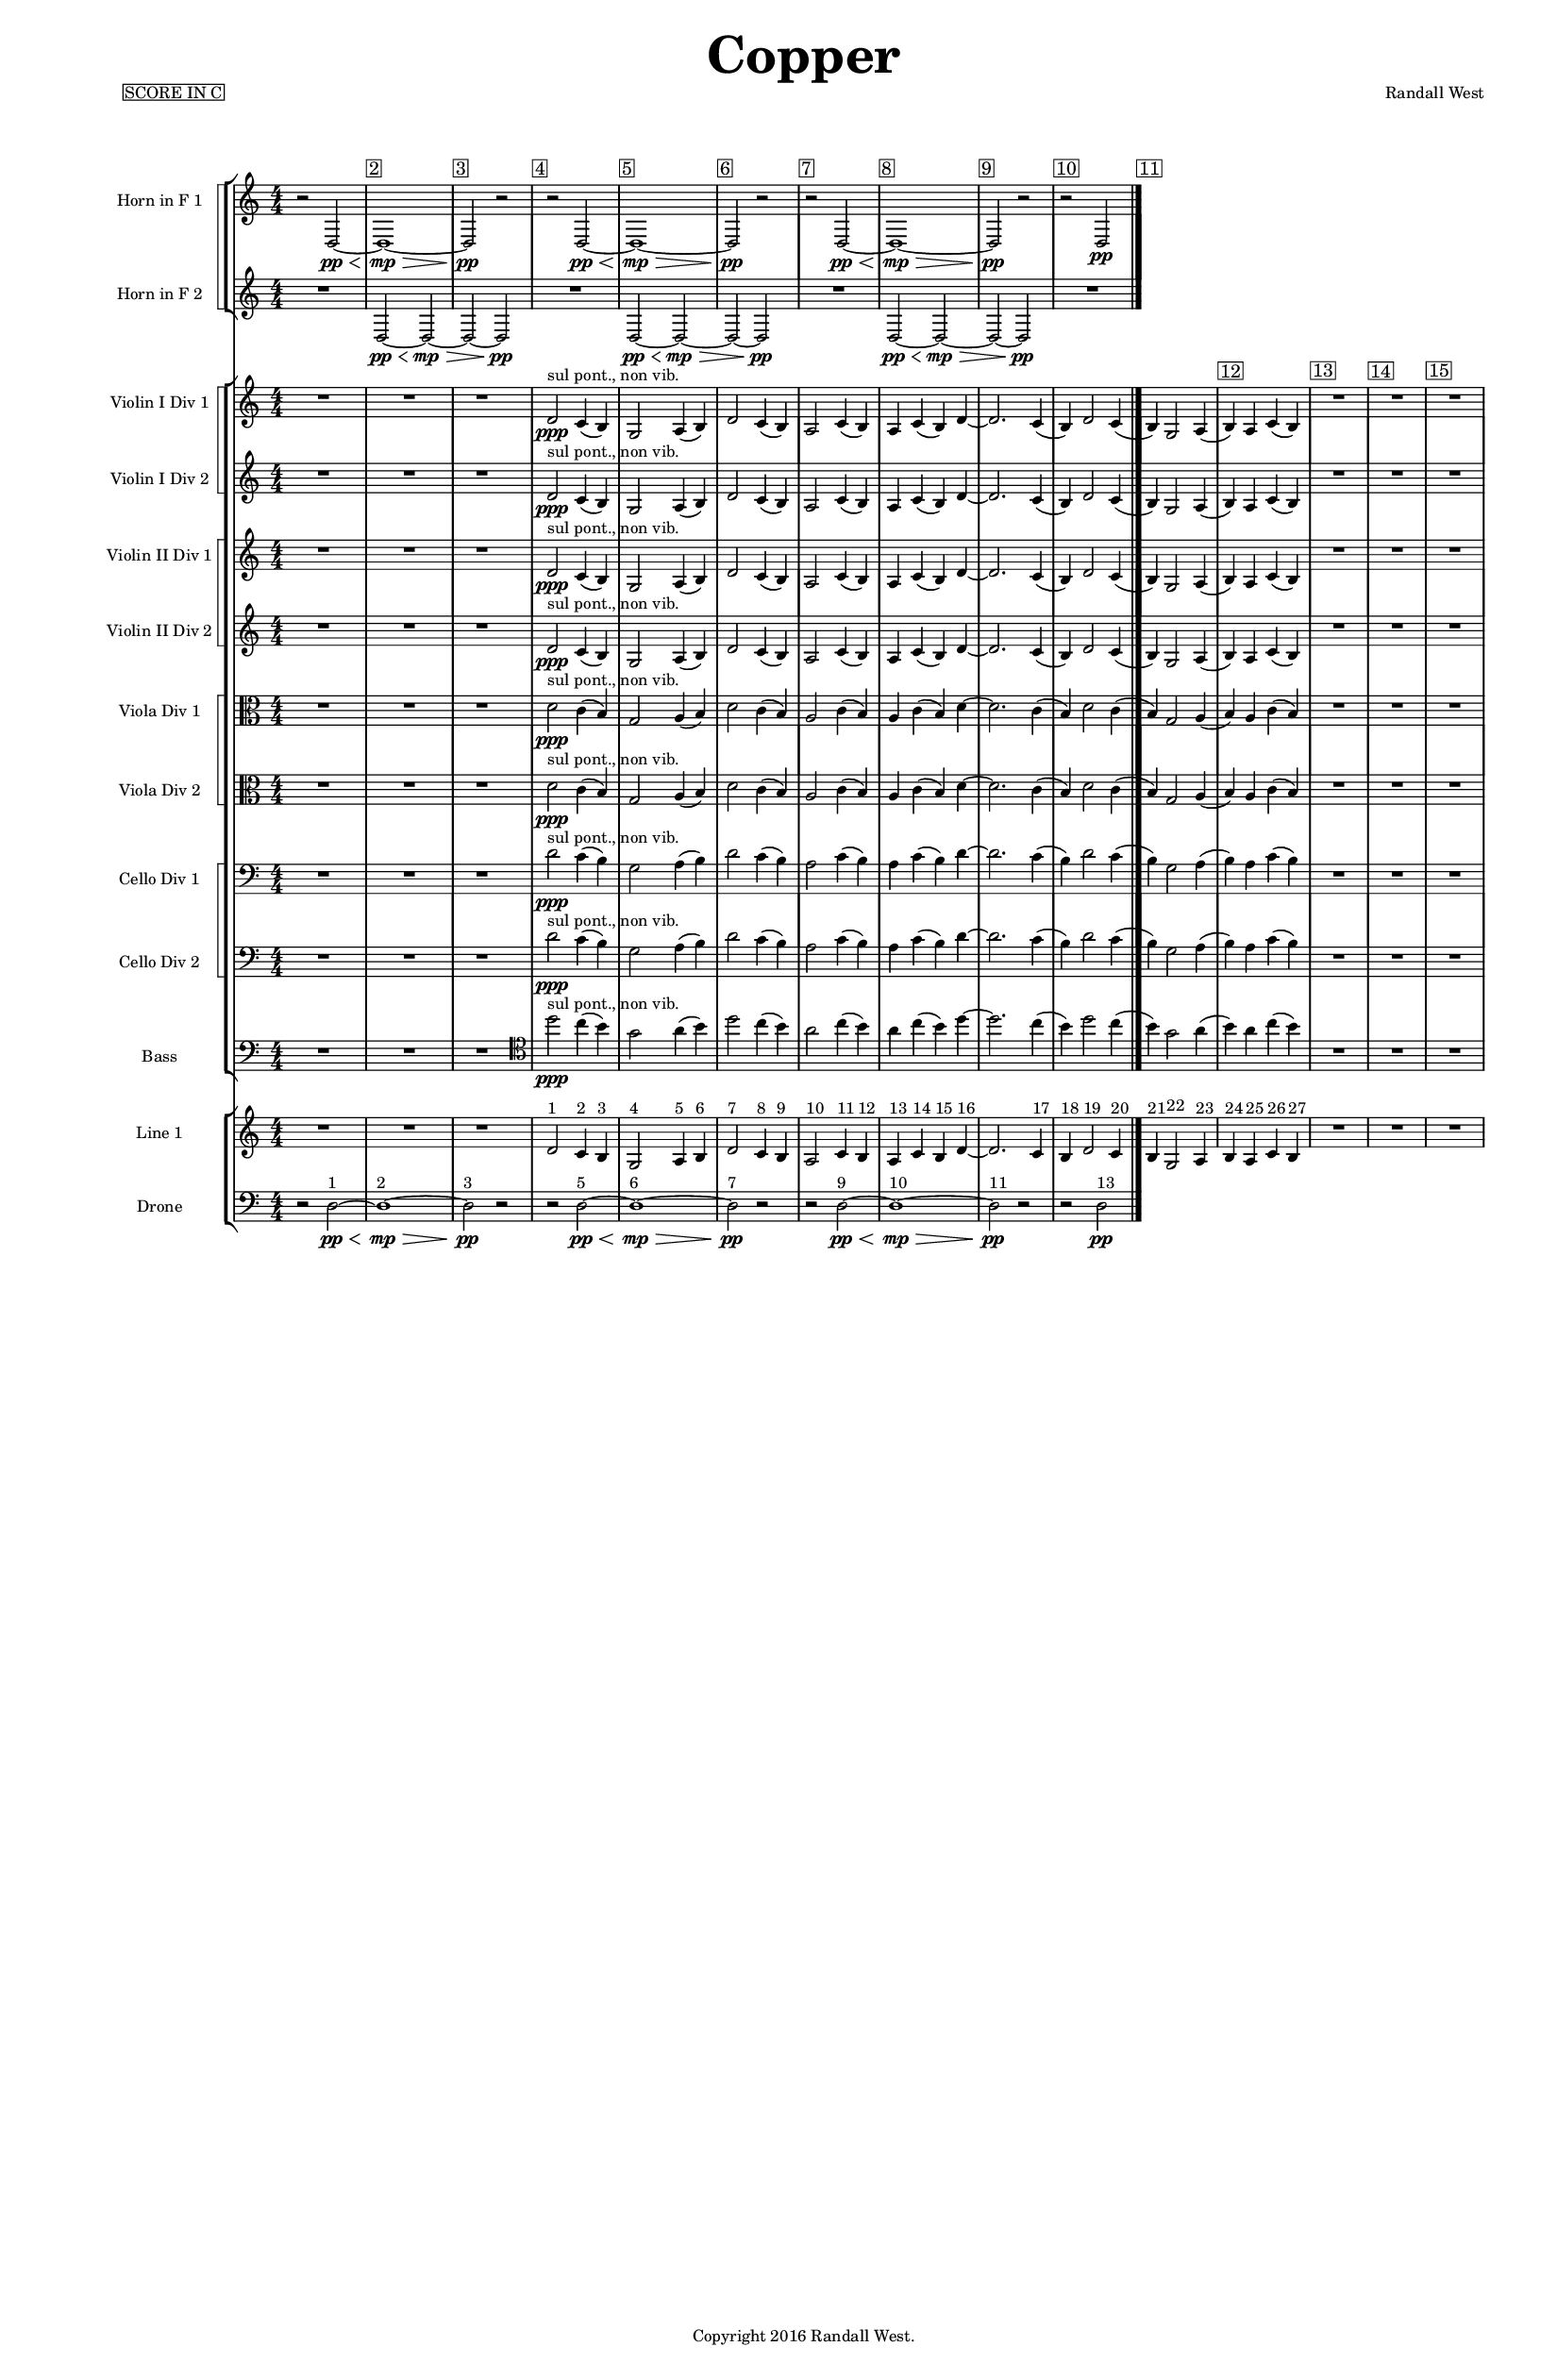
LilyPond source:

% 2016-09-23 21:07

\version "2.18.2"
\language "english"

#(set-default-paper-size "tabloid" 'portrait)
#(set-global-staff-size 14.9)

\header {
    composer = "Randall West"
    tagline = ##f
    poet = \markup { \box "SCORE IN C" } %HACKY WAY TO GET SCORE IN C IN THERE !!!!!!
    title = \markup {
        \column {
            \center-align {
                \fontsize #6 {
                    "Copper"
                }
            }
        }
    }
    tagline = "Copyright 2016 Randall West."
}

\paper {
    #(set-paper-size "tabloid")
    %#(set-paper-size "letter")
    left-margin = 22\mm
    system-separator-markup = \slashSeparator
    markup-system-spacing = #'(
        (basic-distance . 0)
        (minimum-distance . 0)
        (padding . 8)
        (stretchability . 0)
    )
    system-system-spacing = #'(
        (basic-distance . 12)
        (minimum-distance . 18)
        (padding . 12)
        (stretchability . 20)
    )
}

\layout {
    \set Score.markFormatter = #format-mark-circle-letters 
    \context {        
        \Score
        
        % \remove "Bar_number_engraver"
        \override BarNumber #'break-visibility = #'#(#f #t #t)
        \override BarNumber #'font-size = #1.2
        \override BarNumber  #'stencil = #(make-stencil-boxer 0.1 0.25 ly:text-interface::print)
        
        \override RehearsalMark #'font-size = #6

    }
    \context {
        \Staff \RemoveEmptyStaves
        \override VerticalAxisGroup #'remove-first = ##t % NOTE: comment this out to show staves on first page
        \override Hairpin #'minimum-length = #6
    }
    \context {
        \RhythmicStaff \RemoveEmptyStaves
        \override VerticalAxisGroup #'remove-first = ##t % NOTE: comment this out to show staves on first page
        \override Hairpin #'minimum-length = #6
    }
    % \context {
    %     \Dynamics
    %     \consists #Measure_counter_engraver
    %     \override MeasureCounter.direction = #DOWN
    %     \override MeasureCounter.font-encoding = #'latin1
    %     \override MeasureCounter.font-shape = #'italic
    %     % to control the distance of the Dynamics context from the staff:
    %     \override VerticalAxisGroup.nonstaff-relatedstaff-spacing.padding = #3
    %     \override MeasureCounter.font-size = #1.2
    %     % NOTE... below causes an error... why?
    %     % \override MeasureCounter.stencil = #(make-stencil-boxer 0.1 0.25 ly:text-interface::print)
    % }
}


\header {}

\layout {}

\paper {}

\score {
    \new Score <<
        \new StaffGroup <<
            \new StaffGroup \with {
                systemStartDelimiter = #'SystemStartSquare
            } <<
                \new Staff {
                    \set Staff.instrumentName = \markup { "Flute 1" }
                    \set Staff.shortInstrumentName = \markup { Fl.1 }
                    \time 4/4
                    {
                        \numericTimeSignature
                        \accidentalStyle modern-cautionary
                        R1 * 12
                    }
                }
                \new Staff {
                    \set Staff.instrumentName = \markup { "Flute 2" }
                    \set Staff.shortInstrumentName = \markup { Fl.2 }
                    \time 4/4
                    {
                        \numericTimeSignature
                        \accidentalStyle modern-cautionary
                        R1 * 12
                    }
                }
                \new Staff {
                    \set Staff.instrumentName = \markup { "Flute 3" }
                    \set Staff.shortInstrumentName = \markup { Fl.3 }
                    \time 4/4
                    {
                        \numericTimeSignature
                        \accidentalStyle modern-cautionary
                        R1 * 12
                    }
                }
            >>
            \new StaffGroup \with {
                systemStartDelimiter = #'SystemStartSquare
            } <<
                \new Staff {
                    \set Staff.instrumentName = \markup { "Oboe 1" }
                    \set Staff.shortInstrumentName = \markup { Ob.1 }
                    \time 4/4
                    {
                        \numericTimeSignature
                        \accidentalStyle modern-cautionary
                        R1 * 12
                    }
                }
                \new Staff {
                    \set Staff.instrumentName = \markup { "Oboe 2" }
                    \set Staff.shortInstrumentName = \markup { Ob.2 }
                    \time 4/4
                    {
                        \numericTimeSignature
                        \accidentalStyle modern-cautionary
                        R1 * 12
                    }
                }
            >>
            \new StaffGroup \with {
                systemStartDelimiter = #'SystemStartSquare
            } <<
                \new Staff {
                    \set Staff.instrumentName = \markup { "Clarinet 1" }
                    \set Staff.shortInstrumentName = \markup { Cl.1 }
                    \time 4/4
                    {
                        \numericTimeSignature
                        \accidentalStyle modern-cautionary
                        R1 * 12
                    }
                }
                \new Staff {
                    \set Staff.instrumentName = \markup { "Clarinet 2" }
                    \set Staff.shortInstrumentName = \markup { Cl.2 }
                    \time 4/4
                    {
                        \numericTimeSignature
                        \accidentalStyle modern-cautionary
                        R1 * 12
                    }
                }
            >>
            \new StaffGroup \with {
                systemStartDelimiter = #'SystemStartSquare
            } <<
                \new Staff {
                    \clef "bass"
                    \set Staff.instrumentName = \markup { "Bassoon 1" }
                    \set Staff.shortInstrumentName = \markup { Bsn.1 }
                    \time 4/4
                    {
                        \numericTimeSignature
                        \accidentalStyle modern-cautionary
                        R1 * 12
                    }
                }
                \new Staff {
                    \clef "bass"
                    \set Staff.instrumentName = \markup { "Bassoon 2" }
                    \set Staff.shortInstrumentName = \markup { Bsn.2 }
                    \time 4/4
                    {
                        \numericTimeSignature
                        \accidentalStyle modern-cautionary
                        R1 * 12
                    }
                }
            >>
        >>
        \new StaffGroup <<
            \new StaffGroup \with {
                systemStartDelimiter = #'SystemStartSquare
            } <<
                \new Staff {
                    \set Staff.instrumentName = \markup { "Horn in F 1" }
                    \set Staff.shortInstrumentName = \markup { Hn.1 }
                    \time 4/4
                    {
                        \numericTimeSignature
                        \accidentalStyle modern-cautionary
                        r2
                        d2 \pp ~ \<
                        d1 \mp ~ \>
                        d2 \pp
                        r2
                        r2
                        d2 \pp ~ \<
                        d1 \mp ~ \>
                        d2 \pp
                        r2
                        r2
                        d2 \pp ~ \<
                        d1 \mp ~ \>
                        d2 \pp
                        r2
                        r2
                        d2 \pp
                    }
                }
                \new Staff {
                    \set Staff.instrumentName = \markup { "Horn in F 2" }
                    \set Staff.shortInstrumentName = \markup { Hn.2 }
                    \time 4/4
                    {
                        \numericTimeSignature
                        \accidentalStyle modern-cautionary
                        {
                            R1 * 1
                        }
                        d2 \pp ~ \<
                        d2 \mp ~ ~ \>
                        d2 ~
                        d2 \pp
                        {
                            R1 * 1
                        }
                        d2 \pp ~ \<
                        d2 \mp ~ ~ \>
                        d2 ~
                        d2 \pp
                        {
                            R1 * 1
                        }
                        d2 \pp ~ \<
                        d2 \mp ~ ~ \>
                        d2 ~
                        d2 \pp
                        {
                            R1 * 1
                        }
                    }
                }
            >>
            \new StaffGroup \with {
                systemStartDelimiter = #'SystemStartSquare
            } <<
                \new Staff {
                    \set Staff.instrumentName = \markup { "Trumpet in C 1" }
                    \set Staff.shortInstrumentName = \markup { Tpt.1 }
                    \time 4/4
                    {
                        \numericTimeSignature
                        \accidentalStyle modern-cautionary
                        R1 * 12
                    }
                }
                \new Staff {
                    \set Staff.instrumentName = \markup { "Trumpet in C 2" }
                    \set Staff.shortInstrumentName = \markup { Tpt.2 }
                    \time 4/4
                    {
                        \numericTimeSignature
                        \accidentalStyle modern-cautionary
                        R1 * 12
                    }
                }
            >>
            \new StaffGroup \with {
                systemStartDelimiter = #'SystemStartSquare
            } <<
                \new Staff {
                    \clef "bass"
                    \set Staff.instrumentName = \markup { "Tenor Trombone 1" }
                    \set Staff.shortInstrumentName = \markup { Tbn.1 }
                    \time 4/4
                    {
                        \numericTimeSignature
                        \accidentalStyle modern-cautionary
                        R1 * 12
                    }
                }
                \new Staff {
                    \clef "bass"
                    \set Staff.instrumentName = \markup { "Tenor Trombone 2" }
                    \set Staff.shortInstrumentName = \markup { Tbn.2 }
                    \time 4/4
                    {
                        \numericTimeSignature
                        \accidentalStyle modern-cautionary
                        R1 * 12
                    }
                }
            >>
            \new Staff {
                \clef "bass"
                \set Staff.instrumentName = \markup { Tuba }
                \set Staff.shortInstrumentName = \markup { Tba }
                \time 4/4
                {
                    \numericTimeSignature
                    \accidentalStyle modern-cautionary
                    R1 * 12
                }
            }
        >>
        \new Staff {
            \clef "bass"
            \set Staff.instrumentName = \markup { Timpani }
            \set Staff.shortInstrumentName = \markup { Timp }
            \time 4/4
            {
                \numericTimeSignature
                \accidentalStyle modern-cautionary
                R1 * 12
            }
        }
        \new StaffGroup <<
            \new RhythmicStaff {
                \clef "percussion"
                \set Staff.instrumentName = \markup { "Percussion 1" }
                \set Staff.shortInstrumentName = \markup { Perc.1 }
                \time 4/4
                {
                    \numericTimeSignature
                    \accidentalStyle modern-cautionary
                    R1 * 12
                }
            }
            \new StaffGroup \with {
                systemStartDelimiter = #'SystemStartSquare
            } <<
                \new RhythmicStaff {
                    \clef "percussion"
                    \set Staff.instrumentName = \markup { "Percussion 2" }
                    \set Staff.shortInstrumentName = \markup { Perc.2 }
                    \time 4/4
                    {
                        \numericTimeSignature
                        \accidentalStyle modern-cautionary
                        R1 * 12
                    }
                }
                \new Staff {
                    \set Staff.instrumentName = \markup { "Perc. 2 - Vibraphone" }
                    \set Staff.shortInstrumentName = \markup { Vib. }
                    \time 4/4
                    {
                        \numericTimeSignature
                        \accidentalStyle modern-cautionary
                        R1 * 12
                    }
                }
            >>
        >>
        \new PianoStaff <<
            \set PianoStaff.instrumentName = \markup { Harp }
            \set PianoStaff.shortInstrumentName = \markup { Hp. }
            \new Staff {
                \time 4/4
                {
                    \numericTimeSignature
                    \accidentalStyle modern-cautionary
                    R1 * 12
                }
            }
            \new Staff {
                \clef "bass"
                \time 4/4
                {
                    \numericTimeSignature
                    \accidentalStyle modern-cautionary
                    R1 * 12
                }
            }
        >>
        \new PianoStaff <<
            \set PianoStaff.instrumentName = \markup { Piano }
            \set PianoStaff.shortInstrumentName = \markup { Pno. }
            \new Staff {
                \time 4/4
                {
                    \numericTimeSignature
                    \accidentalStyle modern-cautionary
                    R1 * 12
                }
            }
            \new Staff {
                \clef "bass"
                \time 4/4
                {
                    \numericTimeSignature
                    \accidentalStyle modern-cautionary
                    R1 * 12
                }
            }
        >>
        \new StaffGroup <<
            \new StaffGroup \with {
                systemStartDelimiter = #'SystemStartSquare
            } <<
                \new Staff {
                    \set Staff.instrumentName = \markup { "Violin I Div 1" }
                    \set Staff.shortInstrumentName = \markup { Vln.I.1 }
                    \time 4/4
                    {
                        \numericTimeSignature
                        \accidentalStyle modern-cautionary
                        {
                            R1 * 3
                        }
                        d'2 \ppp ^ \markup { "sul pont., non vib." }
                        c'4 (
                        b4 )
                        g2
                        a4 (
                        b4 )
                        d'2
                        c'4 (
                        b4 )
                        a2
                        c'4 (
                        b4 )
                        a4
                        c'4 (
                        b4 )
                        d'4 ~
                        d'2.
                        c'4 (
                        b4 )
                        d'2
                        c'4 (
                        b4 )
                        g2
                        a4 (
                        b4 )
                        a4
                        c'4 (
                        b4 )
                        {
                            R1 * 3
                        }
                    }
                }
                \new Staff {
                    \set Staff.instrumentName = \markup { "Violin I Div 2" }
                    \set Staff.shortInstrumentName = \markup { Vln.I.2 }
                    \time 4/4
                    {
                        \numericTimeSignature
                        \accidentalStyle modern-cautionary
                        {
                            R1 * 3
                        }
                        d'2 \ppp ^ \markup { "sul pont., non vib." }
                        c'4 (
                        b4 )
                        g2
                        a4 (
                        b4 )
                        d'2
                        c'4 (
                        b4 )
                        a2
                        c'4 (
                        b4 )
                        a4
                        c'4 (
                        b4 )
                        d'4 ~
                        d'2.
                        c'4 (
                        b4 )
                        d'2
                        c'4 (
                        b4 )
                        g2
                        a4 (
                        b4 )
                        a4
                        c'4 (
                        b4 )
                        {
                            R1 * 3
                        }
                    }
                }
            >>
            \new StaffGroup \with {
                systemStartDelimiter = #'SystemStartSquare
            } <<
                \new Staff {
                    \set Staff.instrumentName = \markup { "Violin II Div 1" }
                    \set Staff.shortInstrumentName = \markup { Vln.II.1 }
                    \time 4/4
                    {
                        \numericTimeSignature
                        \accidentalStyle modern-cautionary
                        {
                            R1 * 3
                        }
                        d'2 \ppp ^ \markup { "sul pont., non vib." }
                        c'4 (
                        b4 )
                        g2
                        a4 (
                        b4 )
                        d'2
                        c'4 (
                        b4 )
                        a2
                        c'4 (
                        b4 )
                        a4
                        c'4 (
                        b4 )
                        d'4 ~
                        d'2.
                        c'4 (
                        b4 )
                        d'2
                        c'4 (
                        b4 )
                        g2
                        a4 (
                        b4 )
                        a4
                        c'4 (
                        b4 )
                        {
                            R1 * 3
                        }
                    }
                }
                \new Staff {
                    \set Staff.instrumentName = \markup { "Violin II Div 2" }
                    \set Staff.shortInstrumentName = \markup { Vln.II.2 }
                    \time 4/4
                    {
                        \numericTimeSignature
                        \accidentalStyle modern-cautionary
                        {
                            R1 * 3
                        }
                        d'2 \ppp ^ \markup { "sul pont., non vib." }
                        c'4 (
                        b4 )
                        g2
                        a4 (
                        b4 )
                        d'2
                        c'4 (
                        b4 )
                        a2
                        c'4 (
                        b4 )
                        a4
                        c'4 (
                        b4 )
                        d'4 ~
                        d'2.
                        c'4 (
                        b4 )
                        d'2
                        c'4 (
                        b4 )
                        g2
                        a4 (
                        b4 )
                        a4
                        c'4 (
                        b4 )
                        {
                            R1 * 3
                        }
                    }
                }
            >>
            \new StaffGroup \with {
                systemStartDelimiter = #'SystemStartSquare
            } <<
                \new Staff {
                    \clef "alto"
                    \set Staff.instrumentName = \markup { "Viola Div 1" }
                    \set Staff.shortInstrumentName = \markup { Vla.1 }
                    \time 4/4
                    {
                        \numericTimeSignature
                        \accidentalStyle modern-cautionary
                        {
                            R1 * 3
                        }
                        d'2 \ppp ^ \markup { "sul pont., non vib." }
                        c'4 (
                        b4 )
                        g2
                        a4 (
                        b4 )
                        d'2
                        c'4 (
                        b4 )
                        a2
                        c'4 (
                        b4 )
                        a4
                        c'4 (
                        b4 )
                        d'4 ~
                        d'2.
                        c'4 (
                        b4 )
                        d'2
                        c'4 (
                        b4 )
                        g2
                        a4 (
                        b4 )
                        a4
                        c'4 (
                        b4 )
                        {
                            R1 * 3
                        }
                    }
                }
                \new Staff {
                    \clef "alto"
                    \set Staff.instrumentName = \markup { "Viola Div 2" }
                    \set Staff.shortInstrumentName = \markup { Vla.2 }
                    \time 4/4
                    {
                        \numericTimeSignature
                        \accidentalStyle modern-cautionary
                        {
                            R1 * 3
                        }
                        d'2 \ppp ^ \markup { "sul pont., non vib." }
                        c'4 (
                        b4 )
                        g2
                        a4 (
                        b4 )
                        d'2
                        c'4 (
                        b4 )
                        a2
                        c'4 (
                        b4 )
                        a4
                        c'4 (
                        b4 )
                        d'4 ~
                        d'2.
                        c'4 (
                        b4 )
                        d'2
                        c'4 (
                        b4 )
                        g2
                        a4 (
                        b4 )
                        a4
                        c'4 (
                        b4 )
                        {
                            R1 * 3
                        }
                    }
                }
            >>
            \new StaffGroup \with {
                systemStartDelimiter = #'SystemStartSquare
            } <<
                \new Staff {
                    \clef "bass"
                    \set Staff.instrumentName = \markup { "Cello Div 1" }
                    \set Staff.shortInstrumentName = \markup { Vc.1 }
                    \time 4/4
                    {
                        \numericTimeSignature
                        \accidentalStyle modern-cautionary
                        {
                            R1 * 3
                        }
                        d'2 \ppp ^ \markup { "sul pont., non vib." }
                        c'4 (
                        b4 )
                        g2
                        a4 (
                        b4 )
                        d'2
                        c'4 (
                        b4 )
                        a2
                        c'4 (
                        b4 )
                        a4
                        c'4 (
                        b4 )
                        d'4 ~
                        d'2.
                        c'4 (
                        b4 )
                        d'2
                        c'4 (
                        b4 )
                        g2
                        a4 (
                        b4 )
                        a4
                        c'4 (
                        b4 )
                        {
                            R1 * 3
                        }
                    }
                }
                \new Staff {
                    \clef "bass"
                    \set Staff.instrumentName = \markup { "Cello Div 2" }
                    \set Staff.shortInstrumentName = \markup { Vc.2 }
                    \time 4/4
                    {
                        \numericTimeSignature
                        \accidentalStyle modern-cautionary
                        {
                            R1 * 3
                        }
                        d'2 \ppp ^ \markup { "sul pont., non vib." }
                        c'4 (
                        b4 )
                        g2
                        a4 (
                        b4 )
                        d'2
                        c'4 (
                        b4 )
                        a2
                        c'4 (
                        b4 )
                        a4
                        c'4 (
                        b4 )
                        d'4 ~
                        d'2.
                        c'4 (
                        b4 )
                        d'2
                        c'4 (
                        b4 )
                        g2
                        a4 (
                        b4 )
                        a4
                        c'4 (
                        b4 )
                        {
                            R1 * 3
                        }
                    }
                }
            >>
            \new Staff {
                \clef "bass"
                \set Staff.instrumentName = \markup { Bass }
                \set Staff.shortInstrumentName = \markup { Cb }
                \time 4/4
                {
                    \numericTimeSignature
                    \accidentalStyle modern-cautionary
                    {
                        R1 * 3
                    }
                    \clef tenor
                    d''2 \ppp ^ \markup { "sul pont., non vib." }
                    c''4 (
                    b'4 )
                    g'2
                    a'4 (
                    b'4 )
                    d''2
                    c''4 (
                    b'4 )
                    a'2
                    c''4 (
                    b'4 )
                    a'4
                    c''4 (
                    b'4 )
                    d''4 ~
                    d''2.
                    c''4 (
                    b'4 )
                    d''2
                    c''4 (
                    b'4 )
                    g'2
                    a'4 (
                    b'4 )
                    a'4
                    c''4 (
                    b'4 )
                    {
                        R1 * 3
                    }
                }
            }
        >>
        \new StaffGroup <<
            \new Staff {
                \set Staff.instrumentName = \markup { "Line 1" }
                \set Staff.shortInstrumentName = \markup { 1: }
                \time 4/4
                {
                    \numericTimeSignature
                    \accidentalStyle modern-cautionary
                    {
                        R1 * 3
                    }
                    d'2 ^ \markup { 1 }
                    c'4 ^ \markup { 2 }
                    b4 ^ \markup { 3 }
                    g2 ^ \markup { 4 }
                    a4 ^ \markup { 5 }
                    b4 ^ \markup { 6 }
                    d'2 ^ \markup { 7 }
                    c'4 ^ \markup { 8 }
                    b4 ^ \markup { 9 }
                    a2 ^ \markup { 10 }
                    c'4 ^ \markup { 11 }
                    b4 ^ \markup { 12 }
                    a4 ^ \markup { 13 }
                    c'4 ^ \markup { 14 }
                    b4 ^ \markup { 15 }
                    d'4 ~ ^ \markup { 16 }
                    d'2.
                    c'4 ^ \markup { 17 }
                    b4 ^ \markup { 18 }
                    d'2 ^ \markup { 19 }
                    c'4 ^ \markup { 20 }
                    b4 ^ \markup { 21 }
                    g2 ^ \markup { 22 }
                    a4 ^ \markup { 23 }
                    b4 ^ \markup { 24 }
                    a4 ^ \markup { 25 }
                    c'4 ^ \markup { 26 }
                    b4 ^ \markup { 27 }
                    {
                        R1 * 3
                    }
                }
            }
            \new Staff {
                \set Staff.instrumentName = \markup { "Line 2" }
                \set Staff.shortInstrumentName = \markup { 2: }
                {
                    \accidentalStyle modern-cautionary
                    R1 * 12
                }
            }
            \new Staff {
                \set Staff.instrumentName = \markup { "Line 3" }
                \set Staff.shortInstrumentName = \markup { 3: }
                {
                    \accidentalStyle modern-cautionary
                    R1 * 12
                }
            }
            \new Staff {
                \set Staff.instrumentName = \markup { "Line 4" }
                \set Staff.shortInstrumentName = \markup { 4: }
                {
                    \accidentalStyle modern-cautionary
                    R1 * 12
                }
            }
            \new Staff {
                \set Staff.instrumentName = \markup { "Line 5" }
                \set Staff.shortInstrumentName = \markup { 5: }
                {
                    \accidentalStyle modern-cautionary
                    R1 * 12
                }
            }
            \new Staff {
                \set Staff.instrumentName = \markup { "Line 6" }
                \set Staff.shortInstrumentName = \markup { 6: }
                {
                    \accidentalStyle modern-cautionary
                    R1 * 12
                }
            }
            \new Staff {
                \set Staff.instrumentName = \markup { "Line 7" }
                \set Staff.shortInstrumentName = \markup { 7: }
                {
                    \accidentalStyle modern-cautionary
                    R1 * 12
                }
            }
            \new Staff {
                \set Staff.instrumentName = \markup { "Line 8" }
                \set Staff.shortInstrumentName = \markup { 8: }
                {
                    \accidentalStyle modern-cautionary
                    R1 * 12
                }
            }
            \new Staff {
                \set Staff.instrumentName = \markup { "Line 9" }
                \set Staff.shortInstrumentName = \markup { 9: }
                {
                    \accidentalStyle modern-cautionary
                    R1 * 12
                }
            }
            \new Staff {
                \clef "bass"
                \set Staff.instrumentName = \markup { Drone }
                \set Staff.shortInstrumentName = \markup { 0: }
                \time 4/4
                {
                    \numericTimeSignature
                    \accidentalStyle modern-cautionary
                    r2
                    d2 \pp ~ \< ^ \markup { 1 }
                    d1 \mp ~ \> ^ \markup { 2 }
                    d2 \pp ^ \markup { 3 }
                    r2
                    r2
                    d2 \pp ~ \< ^ \markup { 5 }
                    d1 \mp ~ \> ^ \markup { 6 }
                    d2 \pp ^ \markup { 7 }
                    r2
                    r2
                    d2 \pp ~ \< ^ \markup { 9 }
                    d1 \mp ~ \> ^ \markup { 10 }
                    d2 \pp ^ \markup { 11 }
                    r2
                    r2
                    d2 \pp ^ \markup { 13 }
                    \bar "|."
                }
            }
        >>
    >>
}